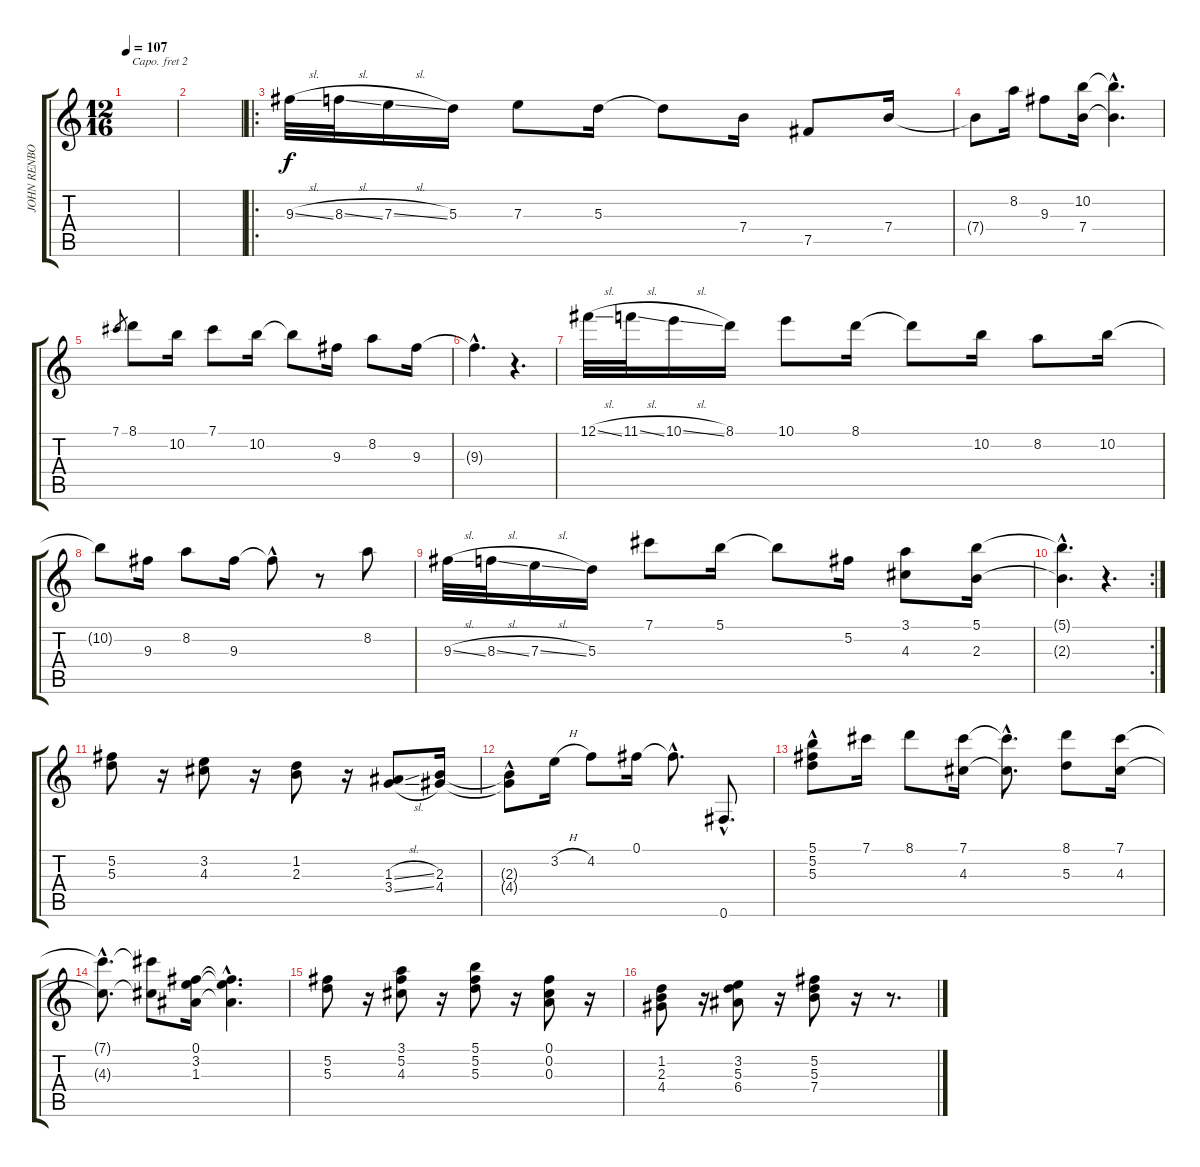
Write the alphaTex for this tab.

\track ("JOHN RENBOURN (Acoustic Guitar)" "JOHN RENBO") {instrument acousticguitarsteel}
\staff {score tabs}
\capo 2
\tuning (E4 B3 G3 D3 A2 E2) {hide}
\ts (12 16)
\tempo 107
\clef g2
\ks c
|
|
\ro
9.3{sl}.32{instrument acousticguitarsteel} 8.3{sl}.32 7.3{sl}.16 5.3.16 7.3.8 5.3.16 5.3{t}.8 7.4.16 7.5.8 7.4.16 |
7.4{t}.8 8.2.16 9.3.8 (10.2 7.4).16 (10.2{hac t} 7.4{hac t}).4{d} |
7.1.8{gr} 8.1.8 10.2.16 7.1.8 10.2.16 10.2{t}.8 9.3.16 8.2.8 9.3.16 |
9.3{hac t}.4{d} r.4{d} |
12.1{sl}.32 11.1{sl}.32 10.1{sl}.16 8.1.16 10.1.8 8.1.16 8.1{t}.8 10.2.16 8.2.8 10.2.16 |
10.2{t}.8 9.3.16 8.2.8 9.3.16 9.3{hac t}.8 r.8 8.2.8 |
9.3{sl}.32 8.3{sl}.32 7.3{sl}.16 5.3.16 7.1.8 5.1.16 5.1{t}.8 5.2.16 (3.1 4.3).8 (5.1 2.3).16 |
\rc 2
(5.1{hac t} 2.3{hac t}).4{d} r.4{d} |
(5.2 5.3).8 r.16 (3.2 4.3).8 r.16 (1.2 2.3).8 r.16 (1.3{sl} 3.4{sl}).8 (2.3 4.4).16 |
(2.3{t} 4.4{hac t}).8 3.2{h}.16 4.2.8 0.1.16 0.1{hac t}.8{d} 0.6{hac}.8{d} |
(5.1 5.2{hac} 5.3{hac}).8 7.1.16 8.1.8 (7.1 4.3).16 (7.1{hac t} 4.3{hac t}).8{d} (8.1 5.3).8 (7.1 4.3).16 |
(7.1{hac t} 4.3{hac t}).8{d} (7.1{t} 4.3{t}).8 (0.1 3.2 1.3).16 (0.1{hac t} 3.2{hac t} 1.3{hac t}).4{d} |
(5.2 5.3).8 r.16 (3.1 5.2 4.3).8 r.16 (5.1 5.2 5.3).8 r.16 (0.1 0.2 0.3).8 r.16 |
(1.2 2.3 4.4).8 r.16 (3.2 5.3 6.4).8 r.16 (5.2 5.3 7.4).8 r.16 r.8{d}
